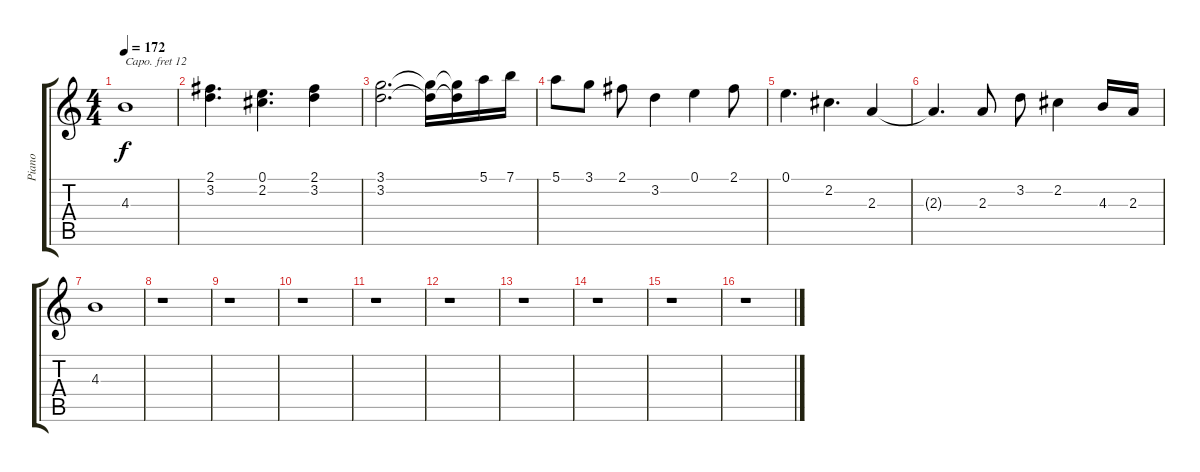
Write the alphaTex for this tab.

\track ("Piano" "Piano") {instrument acousticgrandpiano}
\staff {score tabs}
\capo 12
\tuning (E4 B3 G3 D3 A2 E2) {hide}
\ts (4 4)
\tempo 172
\clef g2
\ks c
4.3.1{dy f} |
(2.1 3.2).4{d} (0.1 2.2).4{d} (2.1 3.2).4 |
(3.1 3.2).2{d} (3.1{t} 3.2{t}).16 (3.1{t} 3.2{t}).16 5.1.16 7.1.16 |
5.1.8 3.1.8 2.1.8 3.2.4 0.1.4 2.1.8 |
0.1.4{d} 2.2.4{d} 2.3.4 |
2.3{t}.4{d} 2.3.8 3.2.8 2.2.4 4.3.16 2.3.16 |
4.3.1 |
r.1 |
r.1 |
r.1 |
r.1 |
r.1 |
r.1 |
r.1 |
r.1 |
r.1
